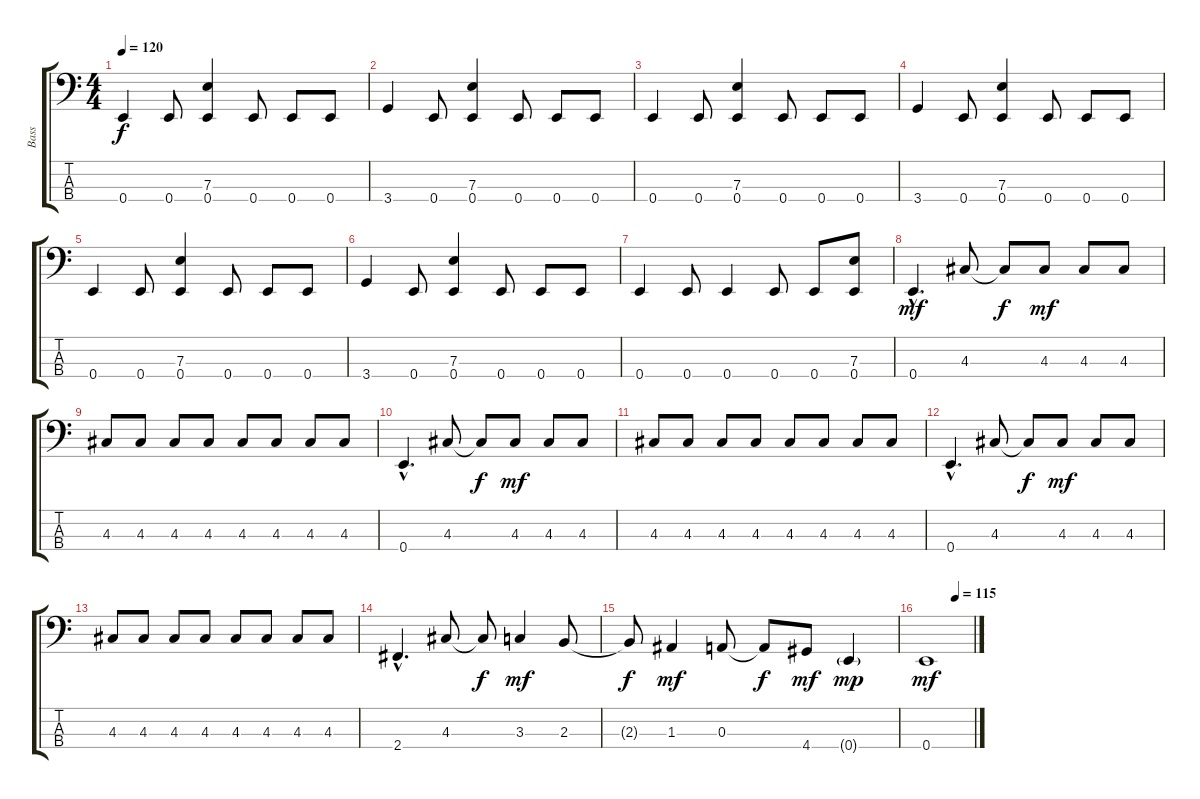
\track ("Bass" "Bass") {instrument electricbassfinger}
\staff {score tabs}
\tuning (G2 D2 A1 E1) {hide}
\ts (4 4)
\tempo 120
\clef f4
\ks c
0.4.4{dy f} 0.4.8 (7.3 0.4).4 0.4.8 0.4.8 0.4.8 |
3.4.4 0.4.8 (7.3 0.4).4 0.4.8 0.4.8 0.4.8 |
0.4.4 0.4.8 (7.3 0.4).4 0.4.8 0.4.8 0.4.8 |
3.4.4 0.4.8 (7.3 0.4).4 0.4.8 0.4.8 0.4.8 |
0.4.4 0.4.8 (7.3 0.4).4 0.4.8 0.4.8 0.4.8 |
3.4.4 0.4.8 (7.3 0.4).4 0.4.8 0.4.8 0.4.8 |
0.4.4 0.4.8 0.4.4 0.4.8 0.4.8 (7.3 0.4).8 |
0.4{hac}.4{d dy mf} 4.3.8 4.3{t}.8{dy f} 4.3.8{dy mf} 4.3.8 4.3.8 |
4.3.8 4.3.8 4.3.8 4.3.8 4.3.8 4.3.8 4.3.8 4.3.8 |
0.4{hac}.4{d} 4.3.8 4.3{t}.8{dy f} 4.3.8{dy mf} 4.3.8 4.3.8 |
4.3.8 4.3.8 4.3.8 4.3.8 4.3.8 4.3.8 4.3.8 4.3.8 |
0.4{hac}.4{d} 4.3.8 4.3{t}.8{dy f} 4.3.8{dy mf} 4.3.8 4.3.8 |
4.3.8 4.3.8 4.3.8 4.3.8 4.3.8 4.3.8 4.3.8 4.3.8 |
2.4{hac}.4{d} 4.3.8 4.3{t}.8{dy f} 3.3.4{dy mf} 2.3.8 |
2.3{t}.8{dy f} 1.3.4{dy mf} 0.3.8 0.3{t}.8{dy f} 4.4.8{dy mf} 0.4{g}.4{dy mp} |
\tempo (115 0.625)
0.4.1{dy mf}
